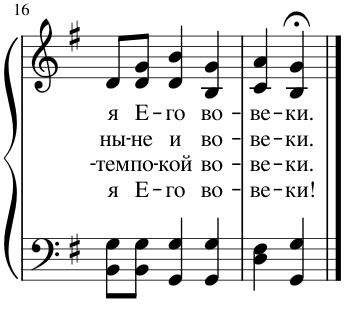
**kern	**kern	**text	**text	**text	**text
*part1	*part1	*part1	*part1	*part1	*part1
*staff2	*staff1	*staff1	*staff1	*staff1	*staff1
*I"Piano	*	*	*	*	*
*I'Pno.	*	*	*	*	*
!!LO:PB:g=z
*clefF4	*clefG2	*	*	*	*
*k[f#]	*k[f#]	*	*	*	*
*M3/4	*M3/4	*	*	*	*
=16	=16	=16	=16	=16	=16
!	!	!LO:LY:b	!LO:LY:b	!LO:LY:b	!LO:LY:b
8BB\ 8G\L	8d/L	я	ны-	-тем	я
!	!	!LO:LY:b	!LO:LY:b	!LO:LY:b	!LO:LY:b
8BB\ 8G\J	8d/ 8g/J	E-	-не	по-	E-
!	!	!LO:LY:b	!LO:LY:b	!LO:LY:b	!LO:LY:b
4GG/ 4G/	4d/ 4b/	-го	и	-кой	-го
!	!	!LO:LY:b	!LO:LY:b	!LO:LY:b	!LO:LY:b
4GG/ 4G/	4B/ 4g/	во-	во-	во-	во-
=17	=17	=17	=17	=17	=17
!	!	!LO:LY:b	!LO:LY:b	!LO:LY:b	!LO:LY:b
4D\ 4F#\	4c/ 4a/	-ве-	-ве-	-ве-	-ве-
!	!	!LO:LY:b	!LO:LY:b	!LO:LY:b	!LO:LY:b
4GG/ 4G/	4B/;< 4g/;<	-ки.	-ки.	-ки.	-ки!
==	==	==	==	==	==
*-	*-	*-	*-	*-	*-
